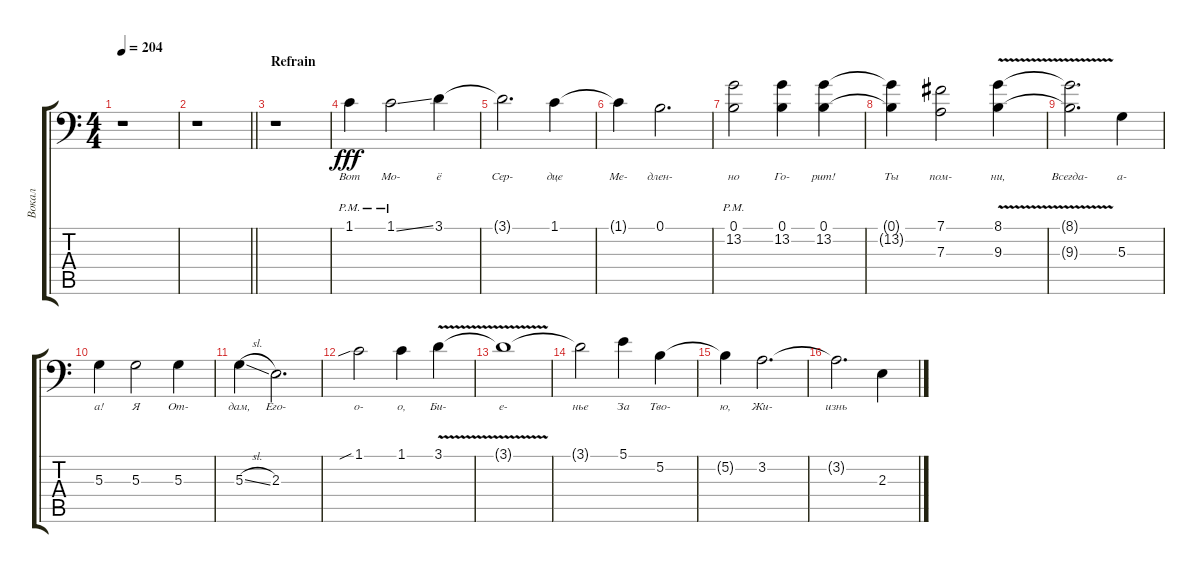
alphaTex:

\track ("Вокал" "Вокал") {instrument pad3polysynth}
\staff {score tabs}
\tuning (B3 Gb3 D3 A2 E2 A1) {hide}
\ts (4 4)
\tempo 204
\clef f4
\ks c
r.1{dy fff} |
\barLineRight lightlight
r.1 |
\section ("" "Refrain ")
r.1 |
1.1{pm}.4{lyrics (0 "Вот") lyrics (1 "") lyrics (2 "") lyrics (3 "") lyrics (4 "")} 1.1{ss pm}.2{lyrics (0 "Мо-") lyrics (1 "") lyrics (2 "") lyrics (3 "") lyrics (4 "")} 3.1.4{lyrics (0 "ё") lyrics (1 "") lyrics (2 "") lyrics (3 "") lyrics (4 "")} |
3.1{t}.2{d lyrics (0 "Сер-") lyrics (1 "") lyrics (2 "") lyrics (3 "") lyrics (4 "")} 1.1.4{lyrics (0 "дце") lyrics (1 "") lyrics (2 "") lyrics (3 "") lyrics (4 "")} |
1.1{t}.4{lyrics (0 "Ме-") lyrics (1 "") lyrics (2 "") lyrics (3 "") lyrics (4 "")} 0.1.2{d lyrics (0 "длен-") lyrics (1 "") lyrics (2 "") lyrics (3 "") lyrics (4 "")} |
(0.1{pm} 13.2).2{lyrics (0 "но") lyrics (1 "") lyrics (2 "") lyrics (3 "") lyrics (4 "")} (0.1 13.2).4{lyrics (0 "Го-") lyrics (1 "") lyrics (2 "") lyrics (3 "") lyrics (4 "")} (0.1 13.2).4{lyrics (0 "рит!") lyrics (1 "") lyrics (2 "") lyrics (3 "") lyrics (4 "")} |
(0.1{t} 13.2{t}).4{lyrics (0 "Ты") lyrics (1 "") lyrics (2 "") lyrics (3 "") lyrics (4 "")} (7.1 7.3).2{lyrics (0 "пом-") lyrics (1 "") lyrics (2 "") lyrics (3 "") lyrics (4 "")} (8.1 9.3{v}).4{lyrics (0 "ни,") lyrics (1 "") lyrics (2 "") lyrics (3 "") lyrics (4 "")} |
(8.1{t} 9.3{t}).2{d lyrics (0 "Всегда-") lyrics (1 "") lyrics (2 "") lyrics (3 "") lyrics (4 "")} 5.3.4{lyrics (0 "а-") lyrics (1 "") lyrics (2 "") lyrics (3 "") lyrics (4 "")} |
5.3.4{lyrics (0 "а!") lyrics (1 "") lyrics (2 "") lyrics (3 "") lyrics (4 "")} 5.3.2{lyrics (0 "Я") lyrics (1 "") lyrics (2 "") lyrics (3 "") lyrics (4 "")} 5.3.4{lyrics (0 "От-") lyrics (1 "") lyrics (2 "") lyrics (3 "") lyrics (4 "")} |
5.3{sl}.4{lyrics (0 "дам,") lyrics (1 "") lyrics (2 "") lyrics (3 "") lyrics (4 "")} 2.3.2{d lyrics (0 "Его-") lyrics (1 "") lyrics (2 "") lyrics (3 "") lyrics (4 "")} |
1.1{sib}.2{lyrics (0 "о-") lyrics (1 "") lyrics (2 "") lyrics (3 "") lyrics (4 "")} 1.1.4{lyrics (0 "о,") lyrics (1 "") lyrics (2 "") lyrics (3 "") lyrics (4 "")} 3.1{v}.4{lyrics (0 "Би-") lyrics (1 "") lyrics (2 "") lyrics (3 "") lyrics (4 "")} |
3.1{t}.1{lyrics (0 "е-") lyrics (1 "") lyrics (2 "") lyrics (3 "") lyrics (4 "")} |
3.1{t}.2{lyrics (0 "нье") lyrics (1 "") lyrics (2 "") lyrics (3 "") lyrics (4 "")} 5.1.4{lyrics (0 "За") lyrics (1 "") lyrics (2 "") lyrics (3 "") lyrics (4 "")} 5.2.4{lyrics (0 "Тво-") lyrics (1 "") lyrics (2 "") lyrics (3 "") lyrics (4 "")} |
5.2{t}.4{lyrics (0 "ю,") lyrics (1 "") lyrics (2 "") lyrics (3 "") lyrics (4 "")} 3.2.2{d lyrics (0 "Жи-") lyrics (1 "") lyrics (2 "") lyrics (3 "") lyrics (4 "")} |
3.2{t}.2{d lyrics (0 "изнь") lyrics (1 "") lyrics (2 "") lyrics (3 "") lyrics (4 "")} 2.3.4
